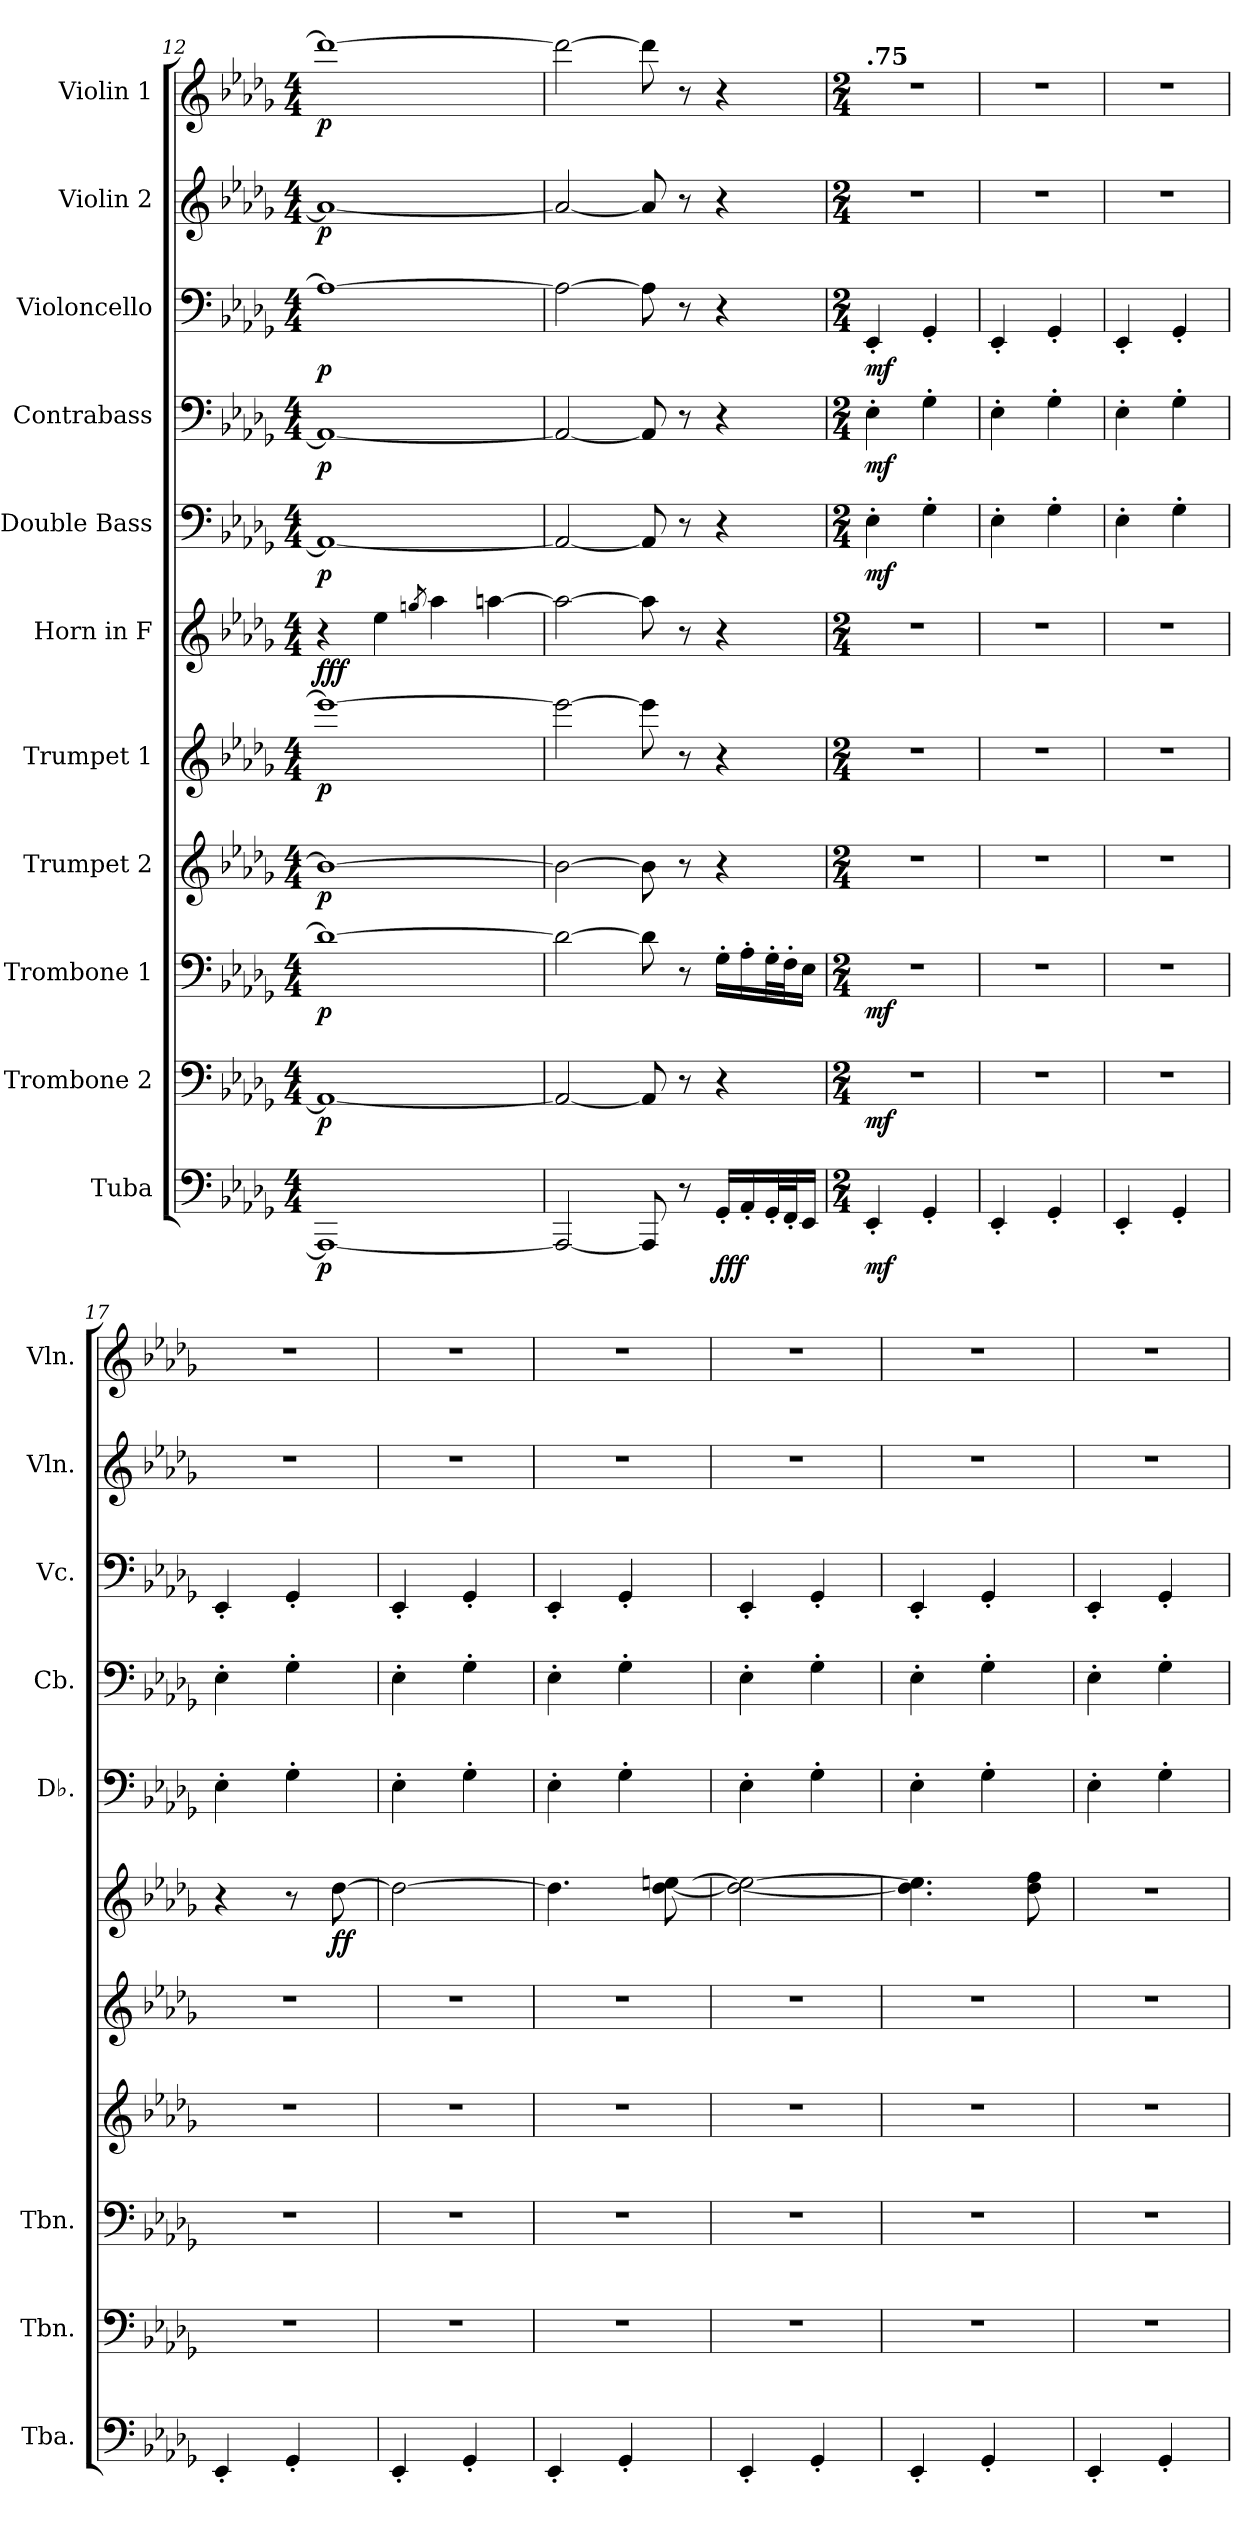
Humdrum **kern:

**kern	**dynam	**kern	**dynam	**kern	**dynam	**kern	**dynam	**kern	**dynam	**kern	**dynam	**kern	**dynam	**kern	**dynam	**kern	**dynam	**kern	**dynam	**kern	**dynam
*part11	*part11	*part10	*part10	*part9	*part9	*part8	*part8	*part7	*part7	*part6	*part6	*part5	*part5	*part4	*part4	*part3	*part3	*part2	*part2	*part1	*part1
*staff11	*staff11	*staff10	*staff10	*staff9	*staff9	*staff8	*staff8	*staff7	*staff7	*staff6	*staff6	*staff5	*staff5	*staff4	*staff4	*staff3	*staff3	*staff2	*staff2	*staff1	*staff1
*I"Tuba	*	*I"Trombone 2	*	*I"Trombone 1	*	*I"Trumpet 2	*	*I"Trumpet 1	*	*I"Horn in F	*	*I"Double Bass	*	*I"Contrabass	*	*I"Violoncello	*	*I"Violin 2	*	*I"Violin 1	*
*I'Tba.	*	*I'Tbn.	*	*I'Tbn.	*	*	*	*	*	*	*	*I'Db.	*	*I'Cb.	*	*I'Vc.	*	*I'Vln.	*	*I'Vln.	*
*clefF4	*	*clefF4	*	*clefF4	*	*clefG2	*	*clefG2	*	*clefG2	*	*clefF4	*	*clefF4	*	*clefF4	*	*clefG2	*	*clefG2	*
*	*	*	*	*	*	*ITrd1c2	*	*ITrd1c2	*	*ITrd4c7	*	*ITrd7c12	*	*ITrd7c12	*	*	*	*	*	*	*
*k[b-e-a-d-g-]	*	*k[b-e-a-d-g-]	*	*k[b-e-a-d-g-]	*	*k[b-e-a-d-g-c-f-]	*	*k[b-e-a-d-g-c-f-]	*	*k[b-e-a-d-g-c-]	*	*k[b-e-a-d-g-]	*	*k[b-e-a-d-g-]	*	*k[b-e-a-d-g-]	*	*k[b-e-a-d-g-]	*	*k[b-e-a-d-g-]	*
*M4/4	*	*M4/4	*	*M4/4	*	*M4/4	*	*M4/4	*	*M4/4	*	*M4/4	*	*M4/4	*	*M4/4	*	*M4/4	*	*M4/4	*
=12	=12	=12	=12	=12	=12	=12	=12	=12	=12	=12	=12	=12	=12	=12	=12	=12	=12	=12	=12	=12	=12
!	!LO:DY:b	!	!LO:DY:b	!	!LO:DY:b	!	!LO:DY:b	!	!LO:DY:b	!	!LO:DY:b	!	!LO:DY:b	!	!LO:DY:b	!	!LO:DY:b	!	!LO:DY:b	!	!LO:DY:b
1AAA_	p	1AAn_	p	1d_	p	1an_	p	1dddn_	p	4r	fff	1AAA_	p	1AAA_	p	1A_	p	1an_	p	1dddn_	p
.	.	.	.	.	.	.	.	.	.	4a-\	.	.	.	.	.	.	.	.	.	.	.
.	.	.	.	.	.	.	.	.	.	8qccn/	.	.	.	.	.	.	.	.	.	.	.
.	.	.	.	.	.	.	.	.	.	4dd-\	.	.	.	.	.	.	.	.	.	.	.
.	.	.	.	.	.	.	.	.	.	[4ddn\	.	.	.	.	.	.	.	.	.	.	.
=13	=13	=13	=13	=13	=13	=13	=13	=13	=13	=13	=13	=13	=13	=13	=13	=13	=13	=13	=13	=13	=13
2AAA/_	.	2AA/_	.	2d\_	.	2a\_	.	2ddd\_	.	2dd\_	.	2AAA/_	.	2AAA/_	.	2A\_	.	2a/_	.	2ddd\_	.
8AAA/]	.	8AA/]	.	8d\]	.	8a\]	.	8ddd\]	.	8dd\]	.	8AAA/]	.	8AAA/]	.	8A\]	.	8a/]	.	8ddd\]	.
8r	.	8r	.	8r	.	8r	.	8r	.	8r	.	8r	.	8r	.	8r	.	8r	.	8r	.
!	!LO:DY:b	!	!	!	!	!	!	!	!	!	!	!	!	!	!	!	!	!	!	!	!
16GG-'/LL	fff	4r	.	16G-'\LL	.	4r	.	4r	.	4r	.	4r	.	4r	.	4r	.	4r	.	4r	.
16AA-'/	.	.	.	16A-'\	.	.	.	.	.	.	.	.	.	.	.	.	.	.	.	.	.
32GG-'/L	.	.	.	32G-'\L	.	.	.	.	.	.	.	.	.	.	.	.	.	.	.	.	.
32FF'/J	.	.	.	32F'\J	.	.	.	.	.	.	.	.	.	.	.	.	.	.	.	.	.
16EE-/JJ	.	.	.	16E-\JJ	.	.	.	.	.	.	.	.	.	.	.	.	.	.	.	.	.
=14	=14	=14	=14	=14	=14	=14	=14	=14	=14	=14	=14	=14	=14	=14	=14	=14	=14	=14	=14	=14	=14
*M2/4	*	*M2/4	*	*M2/4	*	*M2/4	*	*M2/4	*	*M2/4	*	*M2/4	*	*M2/4	*	*M2/4	*	*M2/4	*	*M2/4	*
*	*	*	*	*	*	*	*	*	*	*	*	*	*	*	*	*	*	*	*	*MM166	*
!	!	!	!	!	!	!	!	!	!	!	!	!	!	!	!	!	!	!	!	!LO:TX:a:B:t=.75	!
!	!LO:DY:b	!	!LO:DY:b	!	!LO:DY:b	!	!	!	!	!	!	!	!LO:DY:b	!	!LO:DY:b	!	!LO:DY:b	!	!	!	!
4EE-'/	mf	2r	mf	2r	mf	2r	.	2r	.	2r	.	4EE-'\	mf	4EE-'\	mf	4EE-'/	mf	2r	.	2r	.
4GG-'/	.	.	.	.	.	.	.	.	.	.	.	4GG-'\	.	4GG-'\	.	4GG-'/	.	.	.	.	.
=15	=15	=15	=15	=15	=15	=15	=15	=15	=15	=15	=15	=15	=15	=15	=15	=15	=15	=15	=15	=15	=15
4EE-'/	.	2r	.	2r	.	2r	.	2r	.	2r	.	4EE-'\	.	4EE-'\	.	4EE-'/	.	2r	.	2r	.
4GG-'/	.	.	.	.	.	.	.	.	.	.	.	4GG-'\	.	4GG-'\	.	4GG-'/	.	.	.	.	.
=16	=16	=16	=16	=16	=16	=16	=16	=16	=16	=16	=16	=16	=16	=16	=16	=16	=16	=16	=16	=16	=16
4EE-'/	.	2r	.	2r	.	2r	.	2r	.	2r	.	4EE-'\	.	4EE-'\	.	4EE-'/	.	2r	.	2r	.
4GG-'/	.	.	.	.	.	.	.	.	.	.	.	4GG-'\	.	4GG-'\	.	4GG-'/	.	.	.	.	.
!!LO:PB:g=z
=17	=17	=17	=17	=17	=17	=17	=17	=17	=17	=17	=17	=17	=17	=17	=17	=17	=17	=17	=17	=17	=17
4EE-'/	.	2r	.	2r	.	2r	.	2r	.	4r	.	4EE-'\	.	4EE-'\	.	4EE-'/	.	2r	.	2r	.
4GG-'/	.	.	.	.	.	.	.	.	.	8r	.	4GG-'\	.	4GG-'\	.	4GG-'/	.	.	.	.	.
!	!	!	!	!	!	!	!	!	!	!	!LO:DY:b	!	!	!	!	!	!	!	!	!	!
.	.	.	.	.	.	.	.	.	.	[8g-\	ff	.	.	.	.	.	.	.	.	.	.
=18	=18	=18	=18	=18	=18	=18	=18	=18	=18	=18	=18	=18	=18	=18	=18	=18	=18	=18	=18	=18	=18
4EE-'/	.	2r	.	2r	.	2r	.	2r	.	2g-\_	.	4EE-'\	.	4EE-'\	.	4EE-'/	.	2r	.	2r	.
4GG-'/	.	.	.	.	.	.	.	.	.	.	.	4GG-'\	.	4GG-'\	.	4GG-'/	.	.	.	.	.
=19	=19	=19	=19	=19	=19	=19	=19	=19	=19	=19	=19	=19	=19	=19	=19	=19	=19	=19	=19	=19	=19
4EE-'/	.	2r	.	2r	.	2r	.	2r	.	4.g-\]	.	4EE-'\	.	4EE-'\	.	4EE-'/	.	2r	.	2r	.
4GG-'/	.	.	.	.	.	.	.	.	.	.	.	4GG-'\	.	4GG-'\	.	4GG-'/	.	.	.	.	.
.	.	.	.	.	.	.	.	.	.	[8g-\ [8an\	.	.	.	.	.	.	.	.	.	.	.
=20	=20	=20	=20	=20	=20	=20	=20	=20	=20	=20	=20	=20	=20	=20	=20	=20	=20	=20	=20	=20	=20
4EE-'/	.	2r	.	2r	.	2r	.	2r	.	2g-\_ 2a\_	.	4EE-'\	.	4EE-'\	.	4EE-'/	.	2r	.	2r	.
4GG-'/	.	.	.	.	.	.	.	.	.	.	.	4GG-'\	.	4GG-'\	.	4GG-'/	.	.	.	.	.
=21	=21	=21	=21	=21	=21	=21	=21	=21	=21	=21	=21	=21	=21	=21	=21	=21	=21	=21	=21	=21	=21
4EE-'/	.	2r	.	2r	.	2r	.	2r	.	4.g-\] 4.a\]	.	4EE-'\	.	4EE-'\	.	4EE-'/	.	2r	.	2r	.
4GG-'/	.	.	.	.	.	.	.	.	.	.	.	4GG-'\	.	4GG-'\	.	4GG-'/	.	.	.	.	.
.	.	.	.	.	.	.	.	.	.	8g-\ 8b-\	.	.	.	.	.	.	.	.	.	.	.
=22	=22	=22	=22	=22	=22	=22	=22	=22	=22	=22	=22	=22	=22	=22	=22	=22	=22	=22	=22	=22	=22
4EE-'/	.	2r	.	2r	.	2r	.	2r	.	2r	.	4EE-'\	.	4EE-'\	.	4EE-'/	.	2r	.	2r	.
4GG-'/	.	.	.	.	.	.	.	.	.	.	.	4GG-'\	.	4GG-'\	.	4GG-'/	.	.	.	.	.
=	=	=	=	=	=	=	=	=	=	=	=	=	=	=	=	=	=	=	=	=	=
*-	*-	*-	*-	*-	*-	*-	*-	*-	*-	*-	*-	*-	*-	*-	*-	*-	*-	*-	*-	*-	*-
